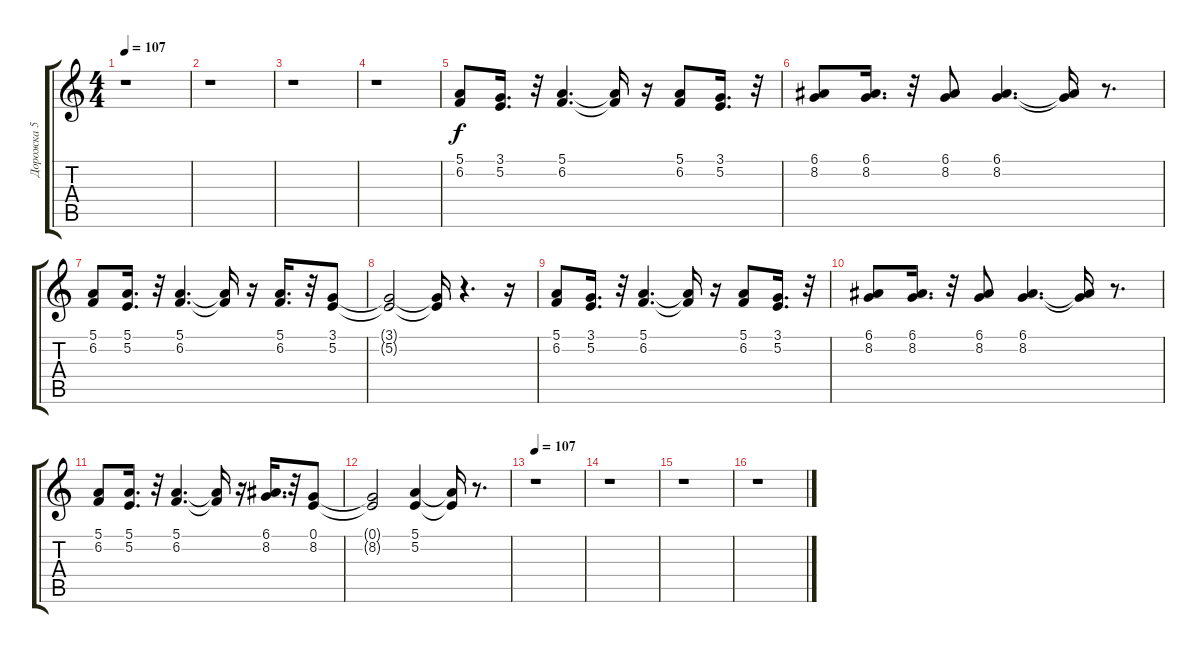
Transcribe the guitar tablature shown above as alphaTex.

\track ("Дорожка 5" "Дорожка 5") {instrument voiceoohs}
\staff {score tabs}
\tuning (E4 B3 G3 D3 A2 E2) {hide}
\ts (4 4)
\tempo 107
\clef g2
\ks c
r.1{dy f} |
r.1 |
r.1 |
r.1 |
(5.1 6.2).8 (3.1 5.2).16{d} r.32 (5.1 6.2).4{d} (5.1{t} 6.2{t}).16 r.16 (5.1 6.2).8 (3.1 5.2).16{d} r.32 |
(6.1 8.2).8 (6.1 8.2).16{d} r.32 (6.1 8.2).8 (6.1 8.2).4{d} (6.1{t} 8.2{t}).16 r.8{d} |
(5.1 6.2).8 (5.1 5.2).16{d} r.32 (5.1 6.2).4{d} (5.1{t} 6.2{t}).16 r.16 (5.1 6.2).16{d} r.32 (3.1 5.2).8 |
(3.1{t} 5.2{t}).2 (3.1{t} 5.2{t}).16 r.4{d} r.16 |
(5.1 6.2).8 (3.1 5.2).16{d} r.32 (5.1 6.2).4{d} (5.1{t} 6.2{t}).16 r.16 (5.1 6.2).8 (3.1 5.2).16{d} r.32 |
(6.1 8.2).8 (6.1 8.2).16{d} r.32 (6.1 8.2).8 (6.1 8.2).4{d} (6.1{t} 8.2{t}).16 r.8{d} |
(5.1 6.2).8 (5.1 5.2).16{d} r.32 (5.1 6.2).4{d} (5.1{t} 6.2{t}).16 r.16 (6.1 8.2).16{d} r.32 (0.1 8.2).8 |
(0.1{t} 8.2{t}).2 (5.1 5.2).4 (5.1{t} 5.2{t}).16 r.8{d} |
\tempo 107
r.1 |
r.1 |
r.1 |
r.1
